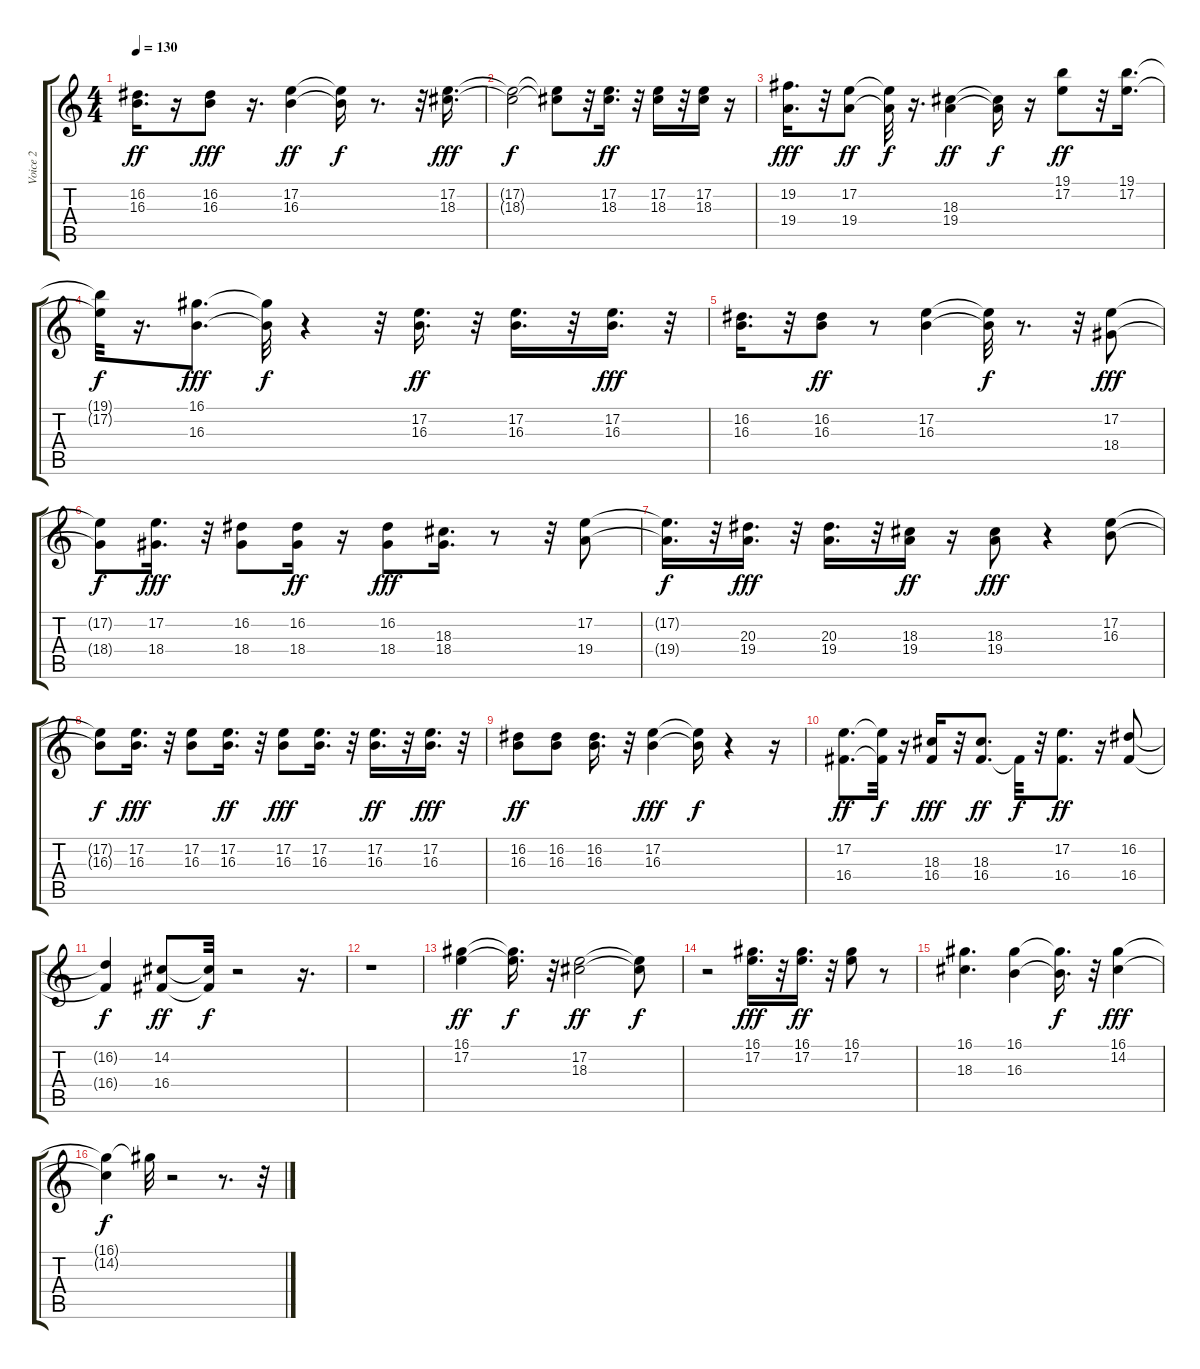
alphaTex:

\track ("Voice 2" "Voice 2") {instrument voiceoohs}
\staff {score tabs}
\tuning (E4 B3 G3 D3 A2 E2) {hide}
\ts (4 4)
\tempo 130
\clef g2
\ks c
(16.2 16.3).16{d dy ff} r.16 (16.2 16.3).8{dy fff} r.16{d} (17.2 16.3).4{dy ff} (17.2{t} 16.3{t}).16{dy f} r.8{d} r.32 (17.2 18.3).16{d dy fff} |
(17.2{t} 18.3{t}).2{dy f} (17.2{t} 18.3{t}).8 r.32 (17.2 18.3).16{d dy ff} r.32 (17.2 18.3).16 r.32 (17.2 18.3).16 r.16 |
(19.2 19.4).16{d dy fff} r.32 (17.2 19.4).8{dy ff} (17.2{t} 19.4{t}).32{dy f} r.16{d} (18.3 19.4).4{dy ff} (18.3{t} 19.4{t}).16{dy f} r.16 (19.1 17.2).8{dy ff} r.32 (19.1 17.2).16{d} |
(19.1{t} 17.2{t}).32{dy f} r.16{d} (16.1 16.3).8{d dy fff} (16.1{t} 16.3{t}).32{dy f} r.4 r.32 (17.2 16.3).16{d dy ff} r.32 (17.2 16.3).16{d} r.32 (17.2 16.3).16{d dy fff} r.32 |
(16.2 16.3).16{d} r.32 (16.2 16.3).8{dy ff} r.8 (17.2 16.3).4 (17.2{t} 16.3{t}).32{dy f} r.8{d} r.32 (17.2 18.4).8{dy fff} |
(17.2{t} 18.4{t}).8{dy f} (17.2 18.4).16{d dy fff} r.32 (16.2 18.4).8 (16.2 18.4).16{dy ff} r.16 (16.2 18.4).8{dy fff} (18.3 18.4).16{d} r.8 r.32 (17.2 19.4).8 |
(17.2{t} 19.4{t}).16{d dy f} r.32 (20.3 19.4).16{d dy fff} r.32 (20.3 19.4).16{d} r.32 (18.3 19.4).16{dy ff} r.16 (18.3 19.4).8{dy fff} r.4 (17.2 16.3).8 |
(17.2{t} 16.3{t}).8{dy f} (17.2 16.3).16{d dy fff} r.32 (17.2 16.3).8 (17.2 16.3).16{d dy ff} r.32 (17.2 16.3).8{dy fff} (17.2 16.3).16{d} r.32 (17.2 16.3).16{d dy ff} r.32 (17.2 16.3).16{d dy fff} r.32 |
(16.2 16.3).8{dy ff} (16.2 16.3).8 (16.2 16.3).16{d} r.32 (17.2 16.3).4{dy fff} (17.2{t} 16.3{t}).16{dy f} r.4 r.16 |
(17.2 16.4).8{d dy ff} (17.2{t} 16.4{t}).32{dy f} r.16 (18.3 16.4).16{dy fff} r.32 (18.3 16.4).8{d dy ff} 16.4{t}.32{dy f} r.32 (17.2 16.4).8{d dy ff} r.16 (16.2 16.4).8 |
(16.2{t} 16.4{t}).4{dy f} (14.2 16.4).8{dy ff} (14.2{t} 16.4{t}).32{dy f} r.2 r.16{d} |
r.1 |
(16.1 17.2).4{dy ff} (16.1{t} 17.2{t}).16{d dy f} r.32 (17.2 18.3).2{dy ff} (17.2{t} 18.3{t}).8{dy f} |
r.2 (16.1 17.2).16{d dy fff} r.32 (16.1 17.2).16{d dy ff} r.32 (16.1 17.2).8 r.8 |
(16.1 18.3).4{d} (16.1 16.3).4 (16.1{t} 16.3{t}).16{d dy f} r.32 (16.1 14.2).4{dy fff} |
(16.1{t} 14.2{t}).4{dy f} 16.1{t}.32 r.2 r.8{d} r.32
